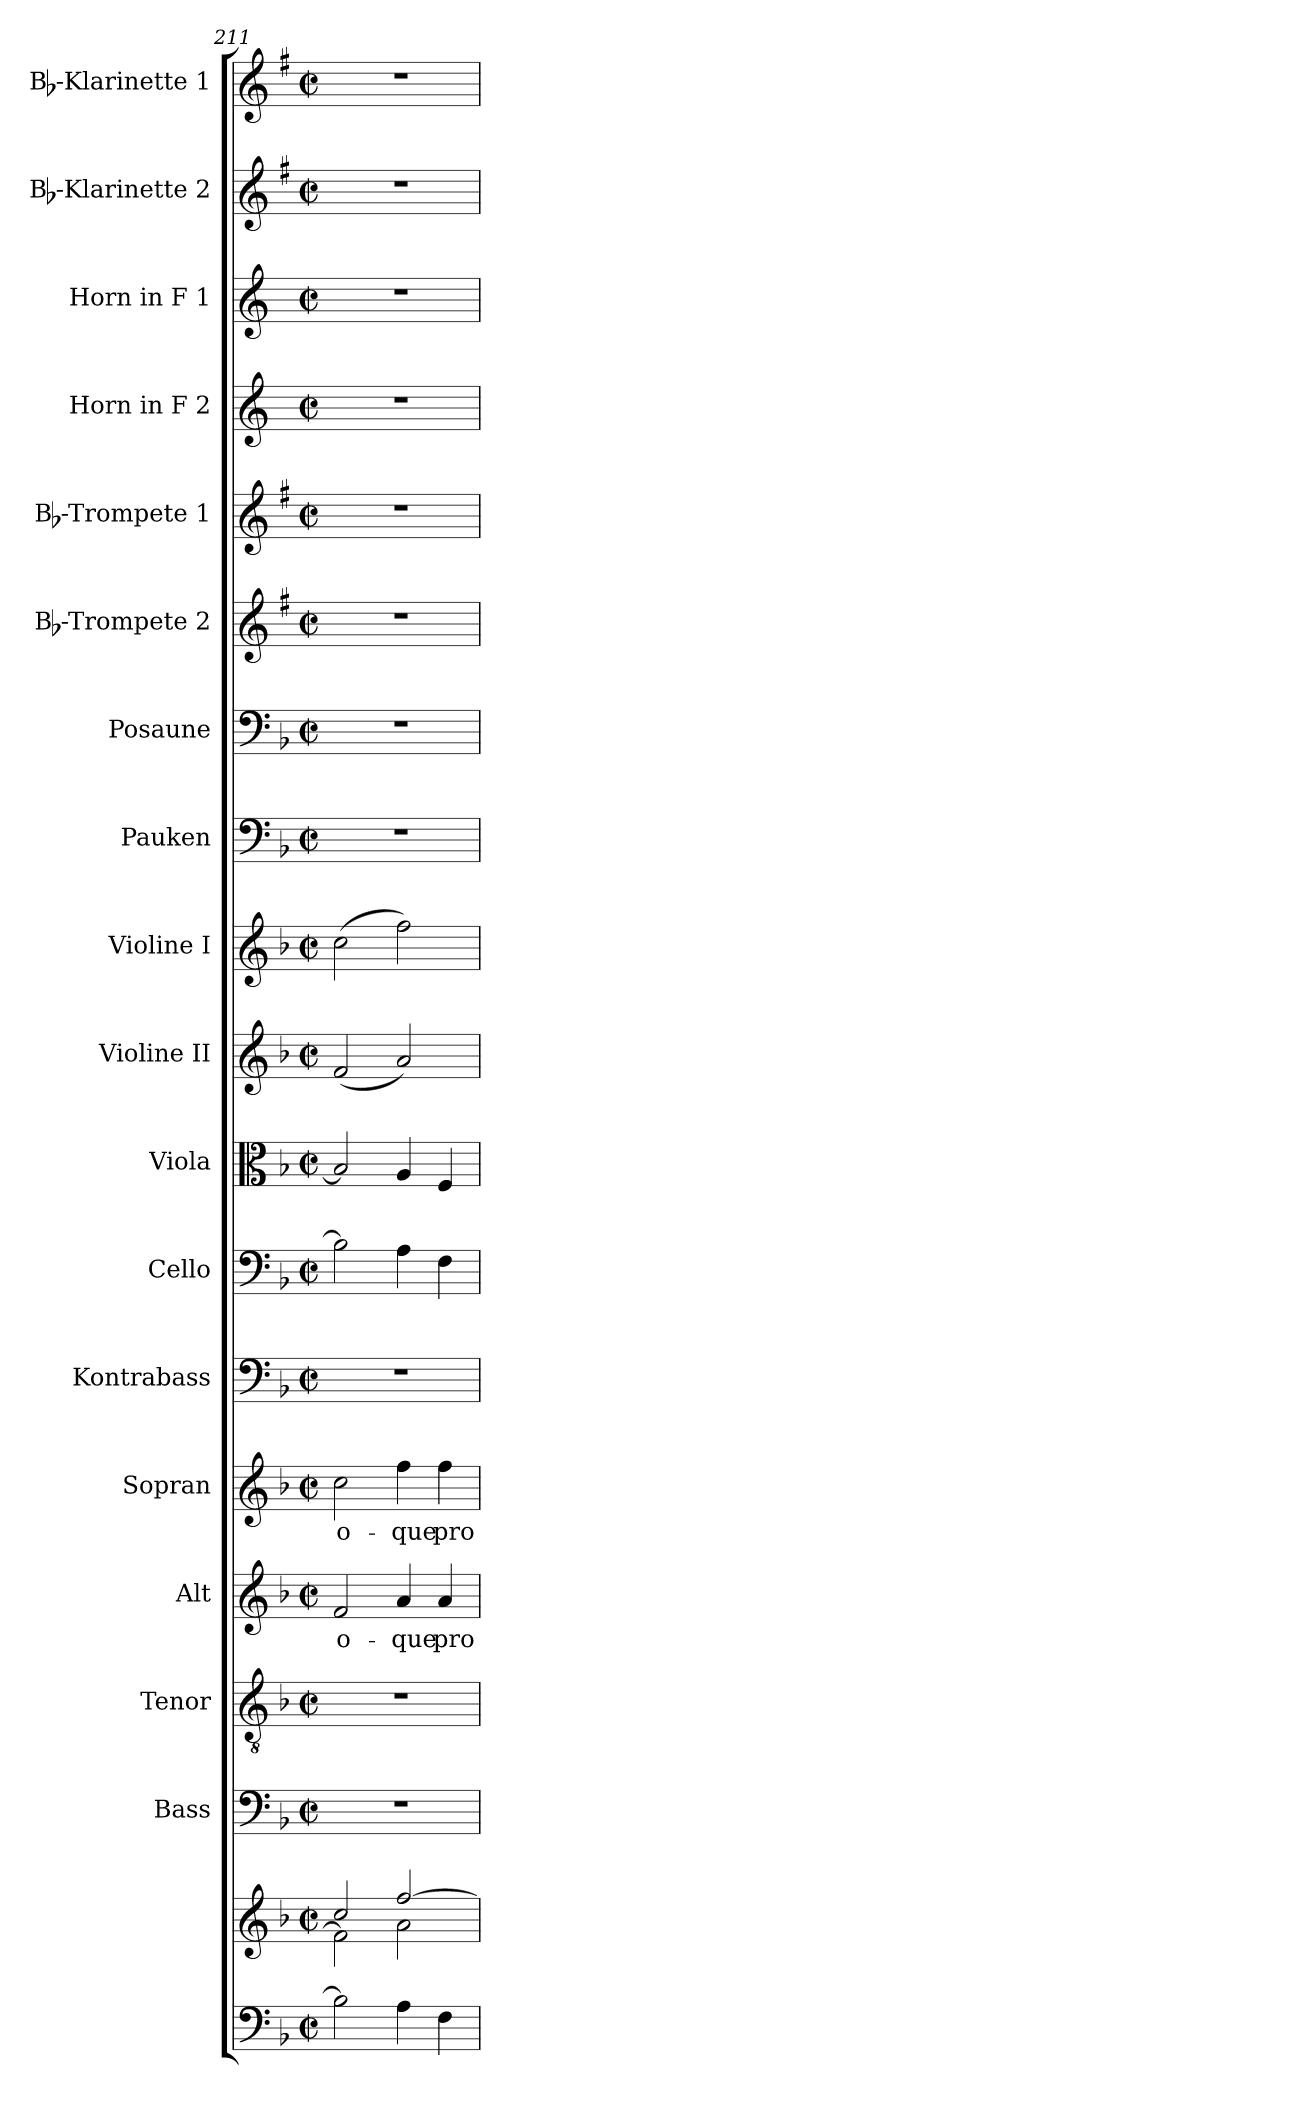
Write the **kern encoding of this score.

**kern	**kern	**kern	**kern	**kern	**text	**kern	**text	**kern	**kern	**kern	**kern	**kern	**kern	**kern	**kern	**kern	**kern	**kern	**kern	**kern
*part18	*part18	*part17	*part16	*part15	*part15	*part14	*part14	*part13	*part12	*part11	*part10	*part9	*part8	*part7	*part6	*part5	*part4	*part3	*part2	*part1
*staff19	*staff18	*staff17	*staff16	*staff15	*staff15	*staff14	*staff14	*staff13	*staff12	*staff11	*staff10	*staff9	*staff8	*staff7	*staff6	*staff5	*staff4	*staff3	*staff2	*staff1
*	*	*I"Bass	*I"Tenor	*I"Alt	*	*I"Sopran	*	*I"Kontrabass	*I"Cello	*I"Viola	*I"Violine II	*I"Violine I	*I"Pauken	*I"Posaune	*I"Bb-Trompete 2	*I"Bb-Trompete 1	*I"Horn in F 2	*I"Horn in F 1	*I"Bb-Klarinette 2	*I"Bb-Klarinette 1
*	*	*I'B.	*I'T.	*I'A.	*	*I'S.	*	*I'Kb.	*	*I'Vla.	*I'Vl. II	*I'Vl. I	*I'Pk.	*I'Pos.	*I'Bb Trp. 2	*I'Bb Trp. 1	*	*	*I'Bb Kl. 2	*I'Bb Kl. 1
*clefF4	*clefG2	*clefF4	*clefGv2	*clefG2	*	*clefG2	*	*clefF4	*clefF4	*clefC3	*clefG2	*clefG2	*clefF4	*clefF4	*clefG2	*clefG2	*clefG2	*clefG2	*clefG2	*clefG2
*	*	*	*	*	*	*	*	*ITrd7c12	*	*	*	*	*	*	*ITrd1c2	*ITrd1c2	*ITrd4c7	*ITrd4c7	*ITrd1c2	*ITrd1c2
*k[b-]	*k[b-]	*k[b-]	*k[b-]	*k[b-]	*	*k[b-]	*	*k[b-]	*k[b-]	*k[b-]	*k[b-]	*k[b-]	*k[b-]	*k[b-]	*k[b-]	*k[b-]	*k[b-]	*k[b-]	*k[b-]	*k[b-]
*F:	*F:	*F:	*F:	*F:	*	*F:	*	*F:	*F:	*F:	*F:	*F:	*F:	*F:	*F:	*F:	*F:	*F:	*F:	*F:
*M2/2	*M2/2	*M2/2	*M2/2	*M2/2	*	*M2/2	*	*M2/2	*M2/2	*M2/2	*M2/2	*M2/2	*M2/2	*M2/2	*M2/2	*M2/2	*M2/2	*M2/2	*M2/2	*M2/2
*met(c|)	*met(c|)	*met(c|)	*met(c|)	*met(c|)	*	*met(c|)	*	*met(c|)	*met(c|)	*met(c|)	*met(c|)	*met(c|)	*met(c|)	*met(c|)	*met(c|)	*met(c|)	*met(c|)	*met(c|)	*met(c|)	*met(c|)
=211	=211	=211	=211	=211	=211	=211	=211	=211	=211	=211	=211	=211	=211	=211	=211	=211	=211	=211	=211	=211
*	*^	*	*	*	*	*	*	*	*	*	*	*	*	*	*	*	*	*	*	*
!	!	!	!	!	!	!LO:LY:b	!	!LO:LY:b	!	!	!	!	!	!	!	!	!	!	!	!	!
2B-\]	2cc/	2f\]	1r	1r	2f/	-o-	2cc\	-o-	1r	2B-\]	2B-/]	(<2f/	(>2cc\	1r	1r	1r	1r	1r	1r	1r	1r
!	!	!	!	!	!	!LO:LY:b	!	!LO:LY:b	!	!	!	!	!	!	!	!	!	!	!	!	!
4A\	[>2ff/	2a\	.	.	4a/	-que	4ff\	-que	.	4A\	4A/	2a/)	2ff\)	.	.	.	.	.	.	.	.
!	!	!	!	!	!	!LO:LY:b	!	!LO:LY:b	!	!	!	!	!	!	!	!	!	!	!	!	!
4F\	.	.	.	.	4a/	pro-	4ff\	pro-	.	4F\	4F/	.	.	.	.	.	.	.	.	.	.
*	*v	*v	*	*	*	*	*	*	*	*	*	*	*	*	*	*	*	*	*	*	*
=	=	=	=	=	=	=	=	=	=	=	=	=	=	=	=	=	=	=	=	=
*-	*-	*-	*-	*-	*-	*-	*-	*-	*-	*-	*-	*-	*-	*-	*-	*-	*-	*-	*-	*-
